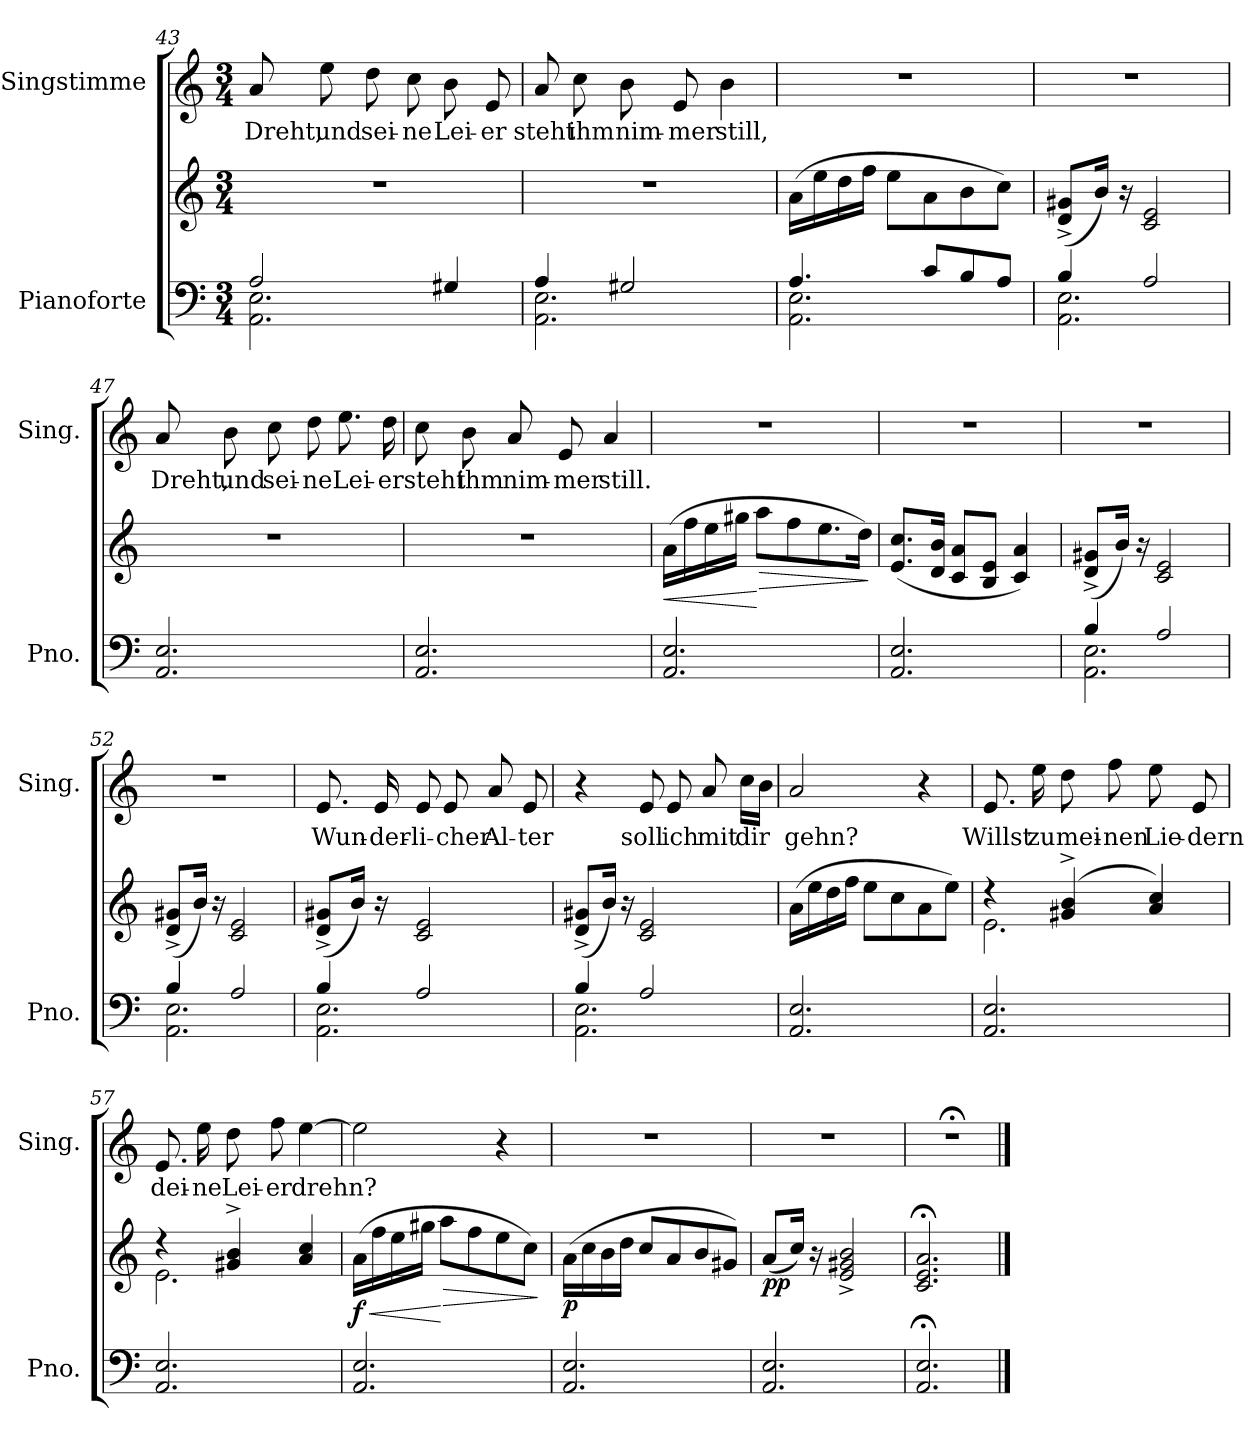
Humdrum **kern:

**kern	**kern	**dynam	**kern	**text
*part2	*part2	*part2	*part1	*part1
*staff3	*staff2	*staff2/3	*staff1	*staff1
*I"Pianoforte	*	*	*I"Singstimme	*
*I'Pno.	*	*	*I'Sing.	*
*clefF4	*clefG2	*	*clefG2	*
*k[]	*k[]	*	*k[]	*
*M3/4	*M3/4	*	*M3/4	*
*MM46	*MM46	*	*MM46	*
=43	=43	=43	=43	=43
*^	*	*	*	*
2A/	2.AA\ 2.E\	2.r	.	8a/	Dreht,
.	.	.	.	8ee\	und
.	.	.	.	8dd\	sei-
.	.	.	.	8cc\	-ne
4G#X/	.	.	.	8b\	Lei-
.	.	.	.	8e/	-er
!!LO:LB:g=z
=44	=44	=44	=44	=44	=44
4A/	2.AA\ 2.E\	2.r	.	8a/	steht
.	.	.	.	8cc\	ihm
2G#X/	.	.	.	8b\	nim-
.	.	.	.	8e/	-mer
.	.	.	.	4b\	still,
=45	=45	=45	=45	=45	=45
*	*	*	*	*MM50	*
4.A/	2.AA\ 2.E\	(16a\LL	.	2.r	.
.	.	16ee\	.	.	.
.	.	16dd\	.	.	.
.	.	16ff\JJ	.	.	.
.	.	8ee\L	.	.	.
8c/L	.	8a\	.	.	.
8B/	.	8b\	.	.	.
8A/J	.	8cc\J)	.	.	.
=46	=46	=46	=46	=46	=46
4B/	2.AA\ 2.E\	(8d/^ 8g#X/^L	.	2.r	.
.	.	16b/Jk)	.	.	.
.	.	16r	.	.	.
2A/	.	2c/ 2e/	.	.	.
*v	*v	*	*	*	*
=47	=47	=47	=47	=47
*	*	*	*MM46	*
2.AA/ 2.E/	2.r	.	8a/	Dreht,
.	.	.	8b\	und
.	.	.	8cc\	sei-
.	.	.	8dd\	-ne
.	.	.	8.ee\	Lei-
.	.	.	16dd\	-er
=48	=48	=48	=48	=48
2.AA/ 2.E/	2.r	.	8cc\	steht
.	.	.	8b\	ihm
.	.	.	8a/	nim-
.	.	.	8e/	-mer
.	.	.	4a/	still.
!!LO:LB:g=z
=49	=49	=49	=49	=49
*	*	*	*MM50	*
!	!	!LO:HP:b	!	!
2.AA/ 2.E/	(16a\LL	<	2.r	.
.	16ff\	.	.	.
.	16ee\	.	.	.
.	16gg#X\JJ	.	.	.
!	!	!LO:HP:n=1:b	!	!
.	8aa\L	[ >	.	.
.	8ff\	.	.	.
.	8.ee\	.	.	.
.	16dd\Jk)	.	.	.
.	.	]	.	.
=50	=50	=50	=50	=50
2.AA/ 2.E/	(8.e/ 8.cc/L	.	2.r	.
.	16d/ 16b/Jk	.	.	.
.	8c/ 8a/L	.	.	.
.	8B/ 8e/J	.	.	.
.	4c/ 4a/)	.	.	.
=51	=51	=51	=51	=51
*^	*	*	*	*
4B/	2.AA\ 2.E\	(8d/^ 8g#X/^L	.	2.r	.
.	.	16b/Jk)	.	.	.
.	.	16r	.	.	.
2A/	.	2c/ 2e/	.	.	.
=52	=52	=52	=52	=52	=52
4B/	2.AA\ 2.E\	(8d/^ 8g#X/^L	.	2.r	.
.	.	16b/Jk)	.	.	.
.	.	16r	.	.	.
2A/	.	2c/ 2e/	.	.	.
=53	=53	=53	=53	=53	=53
*	*	*	*	*MM42	*
4B/	2.AA\ 2.E\	(8d/^ 8g#X/^L	.	8.e/	Wun-
.	.	16b/Jk)	.	.	.
.	.	16r	.	16e/	-der-
2A/	.	2c/ 2e/	.	8e/	-li-
.	.	.	.	8e/	-cher
.	.	.	.	8a/	Al-
.	.	.	.	8e/	-ter
=54	=54	=54	=54	=54	=54
4B/	2.AA\ 2.E\	(8d/^ 8g#X/^L	.	4r	.
.	.	16b/Jk)	.	.	.
.	.	16r	.	.	.
2A/	.	2c/ 2e/	.	8e/	soll
.	.	.	.	8e/	ich
.	.	.	.	8a/	mit
.	.	.	.	16cc\LL	dir
.	.	.	.	16b\JJ	.
*v	*v	*	*	*	*
!!LO:LB:g=z
=55	=55	=55	=55	=55
2.AA/ 2.E/	(16a\LL	.	2a/	gehn?
.	16ee\	.	.	.
.	16dd\	.	.	.
.	16ff\JJ	.	.	.
.	8ee\L	.	.	.
.	8cc\	.	.	.
.	8a\	.	4r	.
.	8ee\J)	.	.	.
=56	=56	=56	=56	=56
*	*	*	*MM46	*
*	*^	*	*	*
2.AA/ 2.E/	4r	2.e\	.	8.e/	Willst
.	.	.	.	16ee\	zu
.	(4g#X/^ 4b/^	.	.	8dd\	mei-
.	.	.	.	8ff\	-nen
.	4a/ 4cc/)	.	.	8ee\	Lie-
.	.	.	.	8e/	-dern
=57	=57	=57	=57	=57	=57
2.AA/ 2.E/	4r	2.e\	.	8.e/	dei-
.	.	.	.	16ee\	-ne
.	4g#X/^ 4b/^	.	.	8dd\	Lei-
.	.	.	.	8ff\	-er
.	4a/ 4cc/	.	.	[4ee\	drehn?
*	*v	*v	*	*	*
=58	=58	=58	=58	=58
!	!	!LO:HP:b	!	!
!	!	!LO:DY:n=1:b	!	!
2.AA/ 2.E/	(16a\LL	< f	2ee\]	.
.	16ff\	.	.	.
.	16ee\	.	.	.
.	16gg#X\JJ	.	.	.
!	!	!LO:HP:n=1:b	!	!
.	8aa\L	[ >	.	.
.	8ff\	.	.	.
.	8ee\	.	4r	.
.	8cc\J)	.	.	.
.	.	]	.	.
=59	=59	=59	=59	=59
!	!	!LO:DY:b	!	!
2.AA/ 2.E/	(16a\LL	p	2.r	.
.	16cc\	.	.	.
.	16b\	.	.	.
.	16dd\JJ	.	.	.
.	8cc/L	.	.	.
.	8a/	.	.	.
.	8b/	.	.	.
.	8g#X/J)	.	.	.
!!LO:PB:g=z
=60	=60	=60	=60	=60
!	!	!LO:DY:b	!	!
2.AA/ 2.E/	(8a/L	pp	2.r	.
.	16cc/Jk)	.	.	.
.	16r	.	.	.
.	2e/^ 2g#X/^ 2b/^	.	.	.
=61	=61	=61	=61	=61
2.AA/;< 2.E/;<	2.c/;< 2.e/;< 2.a/;<	.	2.r;<	.
==	==	==	==	==
*-	*-	*-	*-	*-
